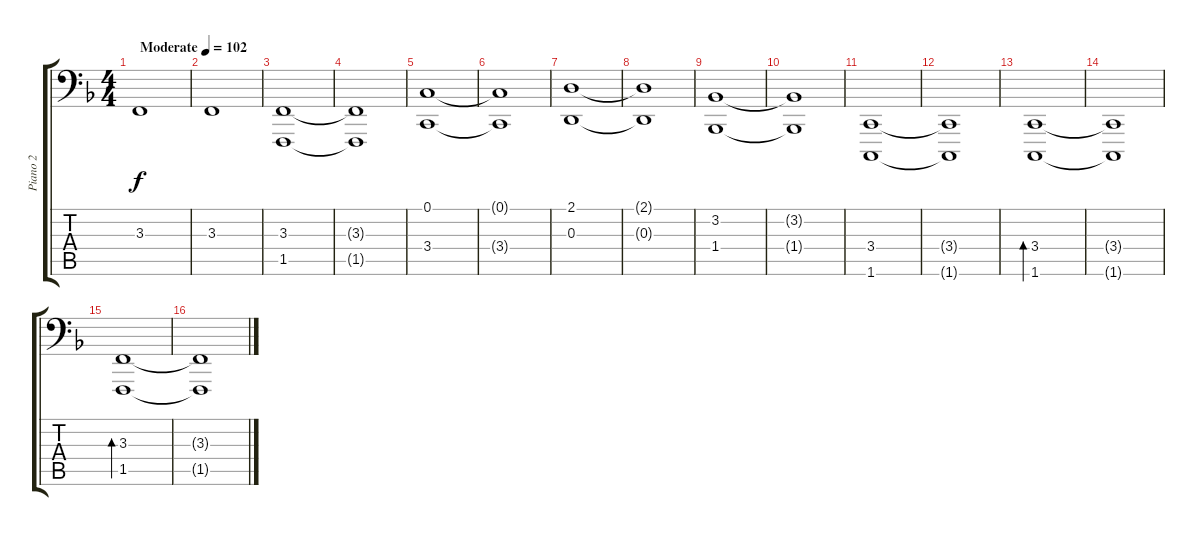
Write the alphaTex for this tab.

\track ("Piano 2" "Piano 2") {instrument brightacousticpiano}
\staff {score tabs}
\tuning (C3 G2 D2 A1 E1 B0) {hide}
\ts (4 4)
\tempo (102 "Moderate")
\clef f4
\ks f
3.3.1{dy f instrument brightacousticpiano} |
3.3.1 |
(3.3 1.5).1 |
(3.3{t} 1.5{t}).1 |
(0.1 3.4).1 |
(0.1{t} 3.4{t}).1 |
(2.1 0.3).1 |
(2.1{t} 0.3{t}).1 |
(3.2 1.4).1 |
(3.2{t} 1.4{t}).1 |
(3.4 1.6).1 |
(3.4{t} 1.6{t}).1 |
(3.4 1.6).1{bd 480} |
(3.4{t} 1.6{t}).1 |
(3.3 1.5).1{bd 480} |
(3.3{t} 1.5{t}).1
